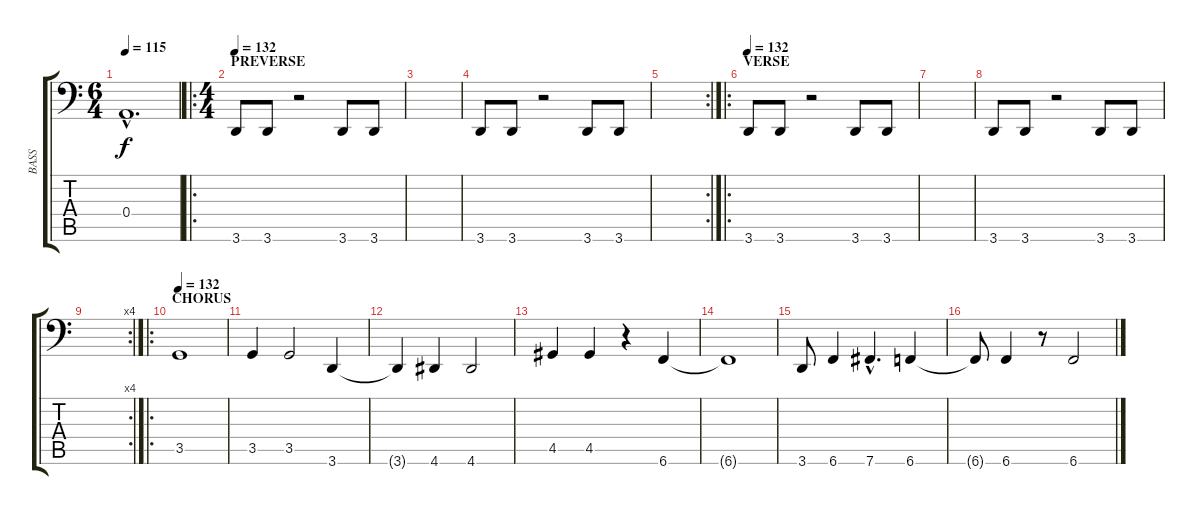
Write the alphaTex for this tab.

\track ("BASS" "BASS") {instrument electricbassfinger}
\staff {score tabs}
\tuning (C3 G2 D2 A1 E1 B0) {hide}
\ts (6 4)
\tempo 115
\clef f4
\ks c
0.4{hac t}.1{d dy f} |
\ro
\ts (4 4)
\section ("" "PREVERSE")
\tempo 132
3.6.8 3.6.8 r.2 3.6.8 3.6.8 |
|
3.6.8 3.6.8 r.2 3.6.8 3.6.8 |
\rc 2
|
\ro
\section ("" "VERSE")
\tempo 132
3.6.8 3.6.8 r.2 3.6.8 3.6.8 |
|
3.6.8 3.6.8 r.2 3.6.8 3.6.8 |
\rc 4
|
\ro
\section ("" "CHORUS")
\tempo 132
3.5.1 |
3.5.4 3.5.2 3.6.4 |
3.6{t}.4 4.6.4 4.6.2 |
4.5.4 4.5.4 r.4 6.6.4 |
6.6{t}.1 |
3.6.8 6.6.4 7.6{hac}.4{d} 6.6.4 |
6.6{t}.8 6.6.4 r.8 6.6.2
